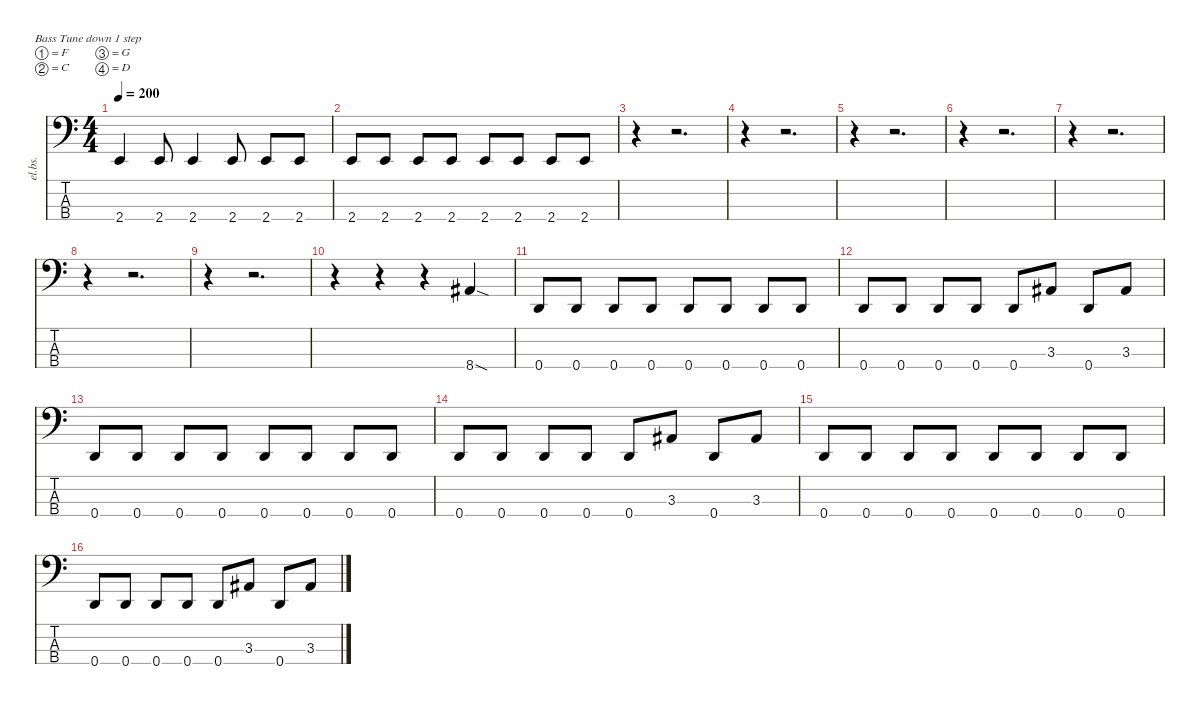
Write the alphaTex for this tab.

\defaultSystemsLayout 4
\hideDynamics
\bracketExtendMode nobrackets
\track ("Bas" "el.bs.") {instrument electricbasspick}
\staff {score tabs}
\tuning (F2 C2 G1 D1)
\ts (4 4)
\tempo 200
\clef f4
\ks c
2.4.4{dy f} 2.4.8 2.4.4 2.4.8 2.4.8 2.4.8 |
2.4.8 2.4.8 2.4.8 2.4.8 2.4.8 2.4.8 2.4.8 2.4.8 |
r.4 r.2{d} |
r.4 r.2{d} |
r.4 r.2{d} |
r.4 r.2{d} |
r.4 r.2{d} |
r.4 r.2{d} |
r.4 r.2{d} |
r.4 r.4 r.4 8.4{sod acc #}.4 |
0.4.8 0.4.8 0.4.8 0.4.8 0.4.8 0.4.8 0.4.8 0.4.8 |
0.4.8 0.4.8 0.4.8 0.4.8 0.4.8 3.3{acc #}.8 0.4.8 3.3{acc #}.8 |
0.4.8 0.4.8 0.4.8 0.4.8 0.4.8 0.4.8 0.4.8 0.4.8 |
0.4.8 0.4.8 0.4.8 0.4.8 0.4.8 3.3{acc #}.8 0.4.8 3.3{acc #}.8 |
0.4.8 0.4.8 0.4.8 0.4.8 0.4.8 0.4.8 0.4.8 0.4.8 |
0.4.8 0.4.8 0.4.8 0.4.8 0.4.8 3.3{acc #}.8 0.4.8 3.3{acc #}.8
